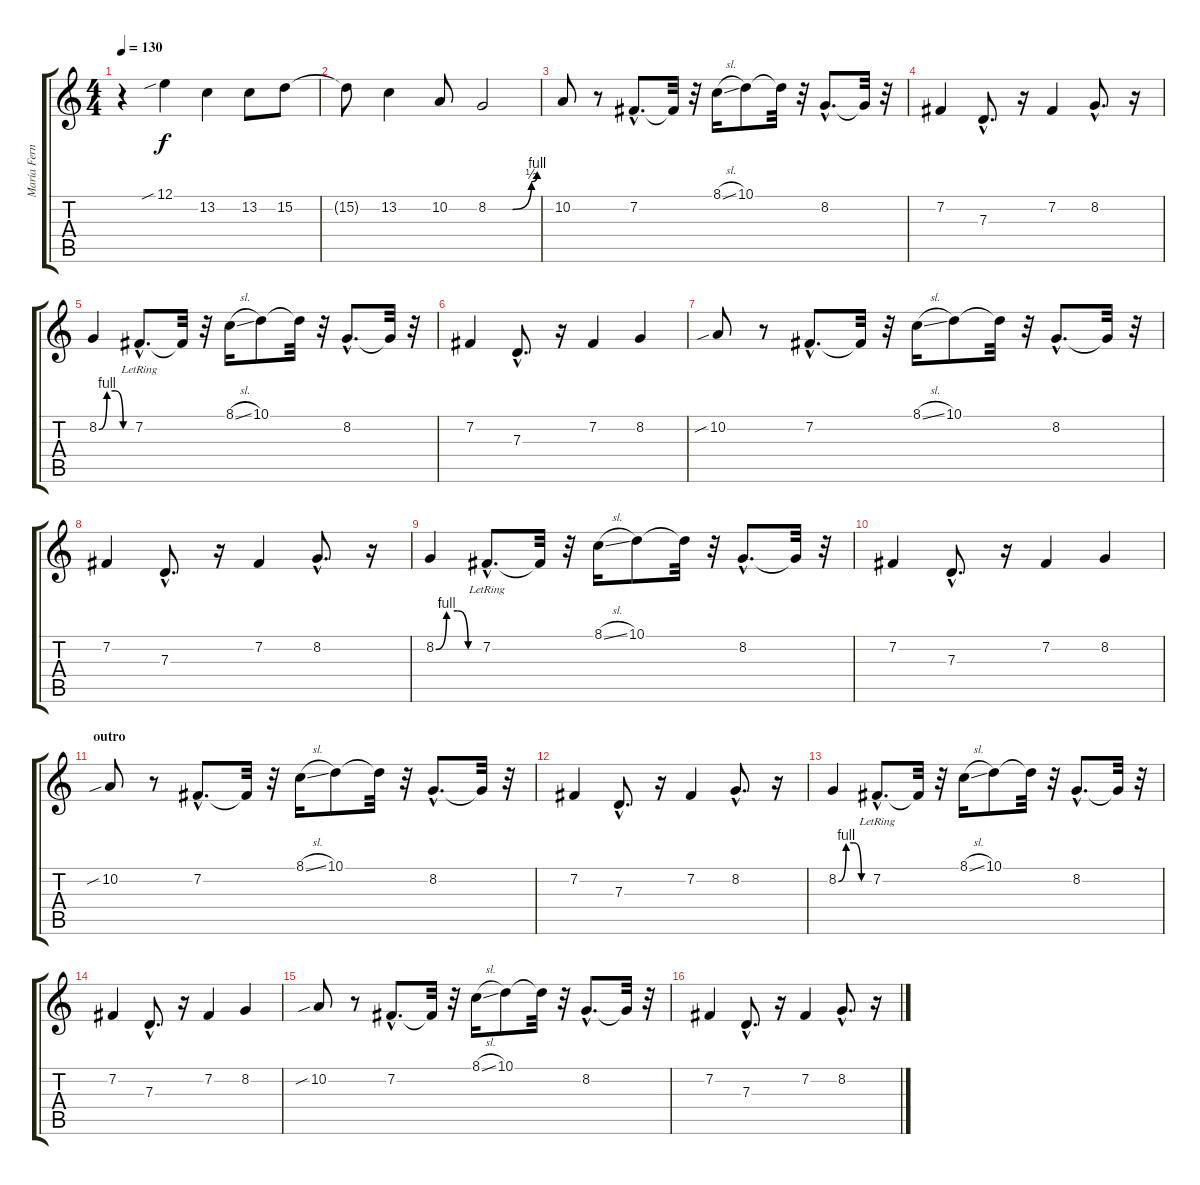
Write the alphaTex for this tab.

\track ("María Fernanda (voz)" "María Fern") {instrument lead3calliope}
\staff {score tabs}
\tuning (E4 B3 G3 D3 A2 E2) {hide}
\ts (4 4)
\tempo 130
\clef g2
\ks c
r.4{dy f} 12.1{sib}.4 13.2.4 13.2.8 15.2.8 |
15.2{t}.8 13.2.4 10.2.8 8.2{be (custom 0 0 30 0 53 2 60 4)}.2 |
\section ("" "")
10.2.8 r.8 7.2{hac}.8{d} 7.2{t}.32 r.32 8.1{sl}.16 10.1.8 10.1{t}.32 r.32 8.2{hac}.8{d} 8.2{t}.32 r.32 |
7.2.4 7.3{hac}.8{d} r.16 7.2.4 8.2{hac}.8{d} r.16 |
8.2{be (custom 0 0 15 4 30 4 45 0 60 0)}.4 7.2{hac lr}.8{d} 7.2{t}.32 r.32 8.1{sl}.16 10.1.8 10.1{t}.32 r.32 8.2{hac}.8{d} 8.2{t}.32 r.32 |
7.2.4 7.3{hac}.8{d} r.16 7.2.4 8.2.4 |
10.2{sib}.8 r.8 7.2{hac}.8{d} 7.2{t}.32 r.32 8.1{sl}.16 10.1.8 10.1{t}.32 r.32 8.2{hac}.8{d} 8.2{t}.32 r.32 |
7.2.4 7.3{hac}.8{d} r.16 7.2.4 8.2{hac}.8{d} r.16 |
8.2{be (custom 0 0 15 4 30 4 45 0 60 0)}.4 7.2{hac lr}.8{d} 7.2{t}.32 r.32 8.1{sl}.16 10.1.8 10.1{t}.32 r.32 8.2{hac}.8{d} 8.2{t}.32 r.32 |
7.2.4 7.3{hac}.8{d} r.16 7.2.4 8.2.4 |
\section ("" "outro")
10.2{sib}.8 r.8 7.2{hac}.8{d} 7.2{t}.32 r.32 8.1{sl}.16 10.1.8 10.1{t}.32 r.32 8.2{hac}.8{d} 8.2{t}.32 r.32 |
7.2.4 7.3{hac}.8{d} r.16 7.2.4 8.2{hac}.8{d} r.16 |
8.2{be (custom 0 0 15 4 30 4 45 0 60 0)}.4 7.2{hac lr}.8{d} 7.2{t}.32 r.32 8.1{sl}.16 10.1.8 10.1{t}.32 r.32 8.2{hac}.8{d} 8.2{t}.32 r.32 |
7.2.4 7.3{hac}.8{d} r.16 7.2.4 8.2.4 |
10.2{sib}.8 r.8 7.2{hac}.8{d} 7.2{t}.32 r.32 8.1{sl}.16 10.1.8 10.1{t}.32 r.32 8.2{hac}.8{d} 8.2{t}.32 r.32 |
7.2.4 7.3{hac}.8{d} r.16 7.2.4 8.2{hac}.8{d} r.16
